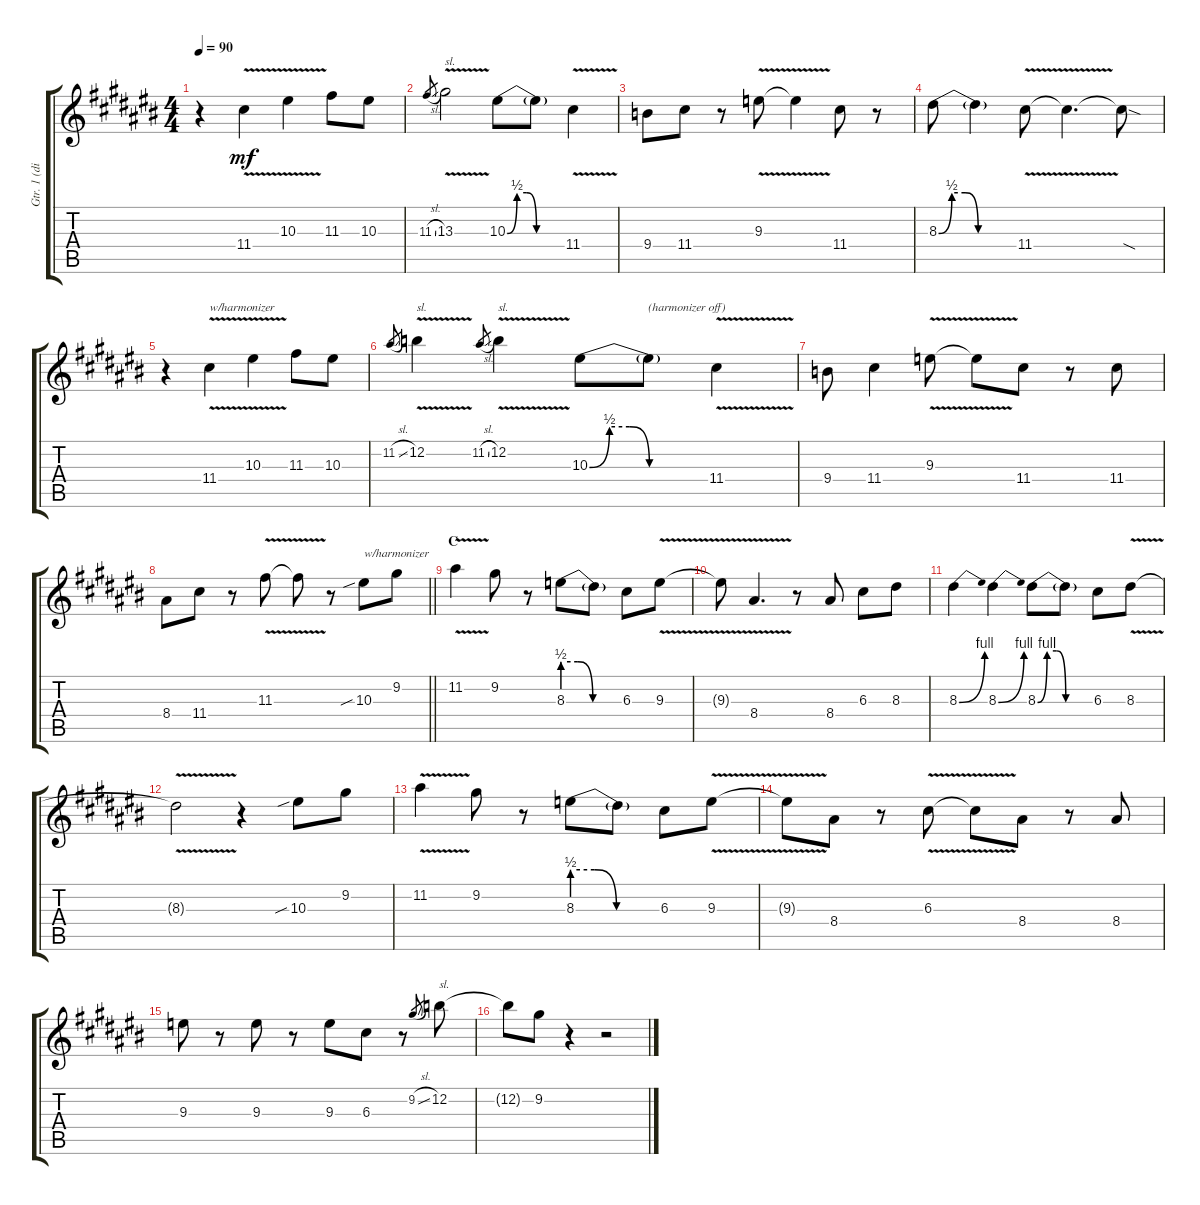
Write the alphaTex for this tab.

\track ("Gtr. 1 (dist.)" "Gtr. 1 (di") {instrument distortionguitar}
\staff {score tabs}
\tuning (E4 B3 G3 D3 A2 E2) {hide}
\ts (4 4)
\tempo 90
\clef g2
\ks c#
r.4{dy mf} 11.4{v}.4 10.3{v}.4 11.3.8 10.3.8 |
11.3{sl}.8{gr} 13.3{v}.2{txt "sl."} 10.3{be (custom 0 0 10 2 20 2 30 0 60 0)}.8 10.3{t}.8 11.4{v}.4 |
9.4.8 11.4.8 r.8 9.3{v}.8 9.3{t}.4 11.4.8 r.8 |
8.3{be (custom 0 0 10 2 20 2 30 0 60 0)}.8 8.3{t}.4 11.4{v}.8 11.4{t}.4{d} 11.4{sod t}.8 |
r.4 11.4{v}.4{txt "w/harmonizer"} 10.3{v}.4 11.3.8 10.3.8 |
11.2{sl}.8{gr} 12.2{v}.4{txt "sl."} 11.2{sl}.8{gr} 12.2{v}.4{txt "sl."} 10.3{be (custom 0 0 10 2 20 2 30 0 60 0)}.8 10.3{t}.8{txt "(harmonizer off)"} 11.4{v}.4 |
9.4.8 11.4.4 9.3{v}.8 9.3{t}.8 11.4.8 r.8 11.4.8 |
\barLineRight lightlight
8.4.8 11.4.8 r.8 11.3{v}.8 11.3{t}.8 r.8 10.3{sib}.8{txt "w/harmonizer"} 9.2.8 |
\section ("" "C")
11.2{v}.4 9.2.8 r.8 8.3{be (custom 0 2 15 2 30 0 60 0)}.8 8.3{t}.8 6.3.8 9.3{v}.8 |
9.3{t}.8 8.4{v}.4{d} r.8 8.4.8 6.3.8 8.3.8 |
8.3{be (bend 0 0 60 4)}.4 8.3{be (bend 0 0 60 4)}.4 8.3{be (custom 0 0 10 4 20 4 30 0 60 0)}.8 8.3{t}.8 6.3.8 8.3{v}.8 |
8.3{t}.2 r.4 10.3{sib}.8 9.2.8 |
11.2{v}.4 9.2.8 r.8 8.3{be (custom 0 2 15 2 30 0 60 0)}.8 8.3{t}.8 6.3.8 9.3{v}.8 |
9.3{t}.8 8.4.8 r.8 6.3{v}.8 6.3{t}.8 8.4.8 r.8 8.4.8 |
9.3.8 r.8 9.3.8 r.8 9.3.8 6.3.8 r.8 9.2{sl}.8{gr} 12.2.8{txt "sl."} |
12.2{t}.8 9.2.8 r.4 r.2
